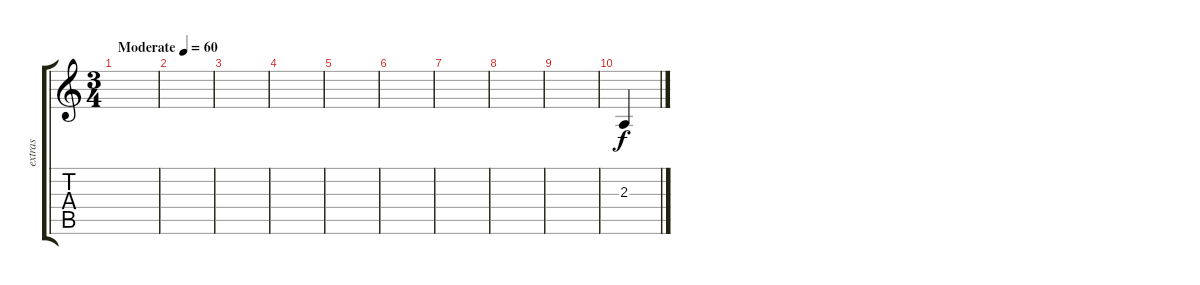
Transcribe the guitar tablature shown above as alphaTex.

\track ("extras" "extras") {instrument acousticgrandpiano}
\staff {score tabs}
\tuning (E4 B3 G3 D3 A2 E2) {hide}
\ts (3 4)
\tempo (60 "Moderate")
\clef g2
\ks c
|
|
|
|
|
|
|
|
|
2.3.4
